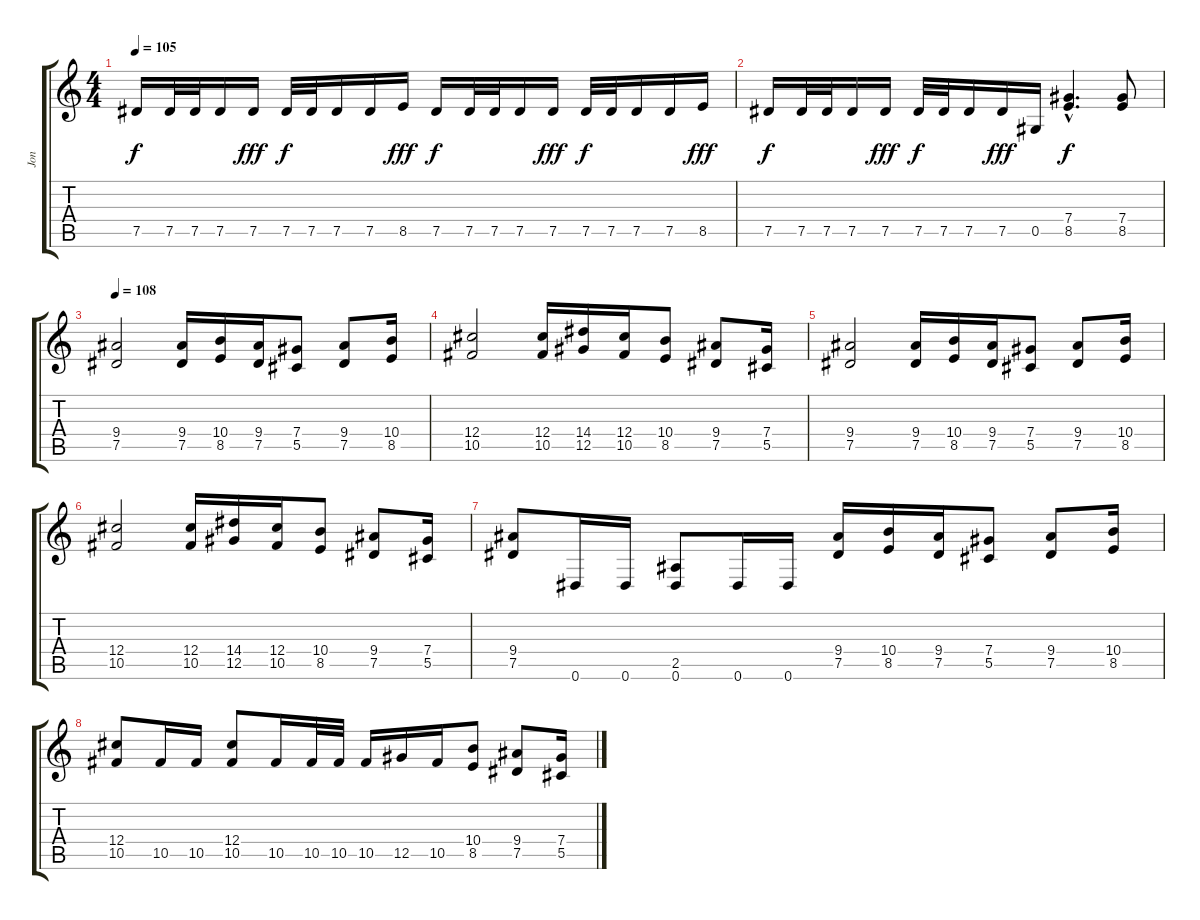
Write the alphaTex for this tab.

\track ("Jon" "Jon") {instrument distortionguitar}
\staff {score tabs}
\tuning (Eb4 Bb3 Gb3 Db3 Ab2 Eb2) {hide}
\ts (4 4)
\tempo 105
\clef g2
\ks c
7.5.16{dy f} 7.5.32 7.5.32 7.5.16 7.5.16{dy fff} 7.5.32{dy f} 7.5.32 7.5.16 7.5.16 8.5.16{dy fff} 7.5.16{dy f} 7.5.32 7.5.32 7.5.16 7.5.16{dy fff} 7.5.32{dy f} 7.5.32 7.5.16 7.5.16 8.5.16{dy fff} |
7.5.16{dy f} 7.5.32 7.5.32 7.5.16 7.5.16{dy fff} 7.5.32{dy f} 7.5.32 7.5.16 7.5.16{dy fff} 0.5.16 (7.4{hac} 8.5{hac}).4{d dy f} (7.4 8.5).8 |
\tempo 108
(9.4 7.5).2 (9.4 7.5).16 (10.4 8.5).16 (9.4 7.5).16 (7.4 5.5).8 (9.4 7.5).8 (10.4 8.5).16 |
(12.4 10.5).2 (12.4 10.5).16 (14.4 12.5).16 (12.4 10.5).16 (10.4 8.5).8 (9.4 7.5).8 (7.4 5.5).16 |
(9.4 7.5).2 (9.4 7.5).16 (10.4 8.5).16 (9.4 7.5).16 (7.4 5.5).8 (9.4 7.5).8 (10.4 8.5).16 |
(12.4 10.5).2 (12.4 10.5).16 (14.4 12.5).16 (12.4 10.5).16 (10.4 8.5).8 (9.4 7.5).8 (7.4 5.5).16 |
(9.4 7.5).8 0.6.16 0.6.16 (2.5 0.6).8 0.6.16 0.6.16 (9.4 7.5).16 (10.4 8.5).16 (9.4 7.5).16 (7.4 5.5).8 (9.4 7.5).8 (10.4 8.5).16 |
(12.4 10.5).8 10.5.16 10.5.16 (12.4 10.5).8 10.5.16 10.5.32 10.5.32 10.5.16 12.5.16 10.5.16 (10.4 8.5).8 (9.4 7.5).8 (7.4 5.5).16
